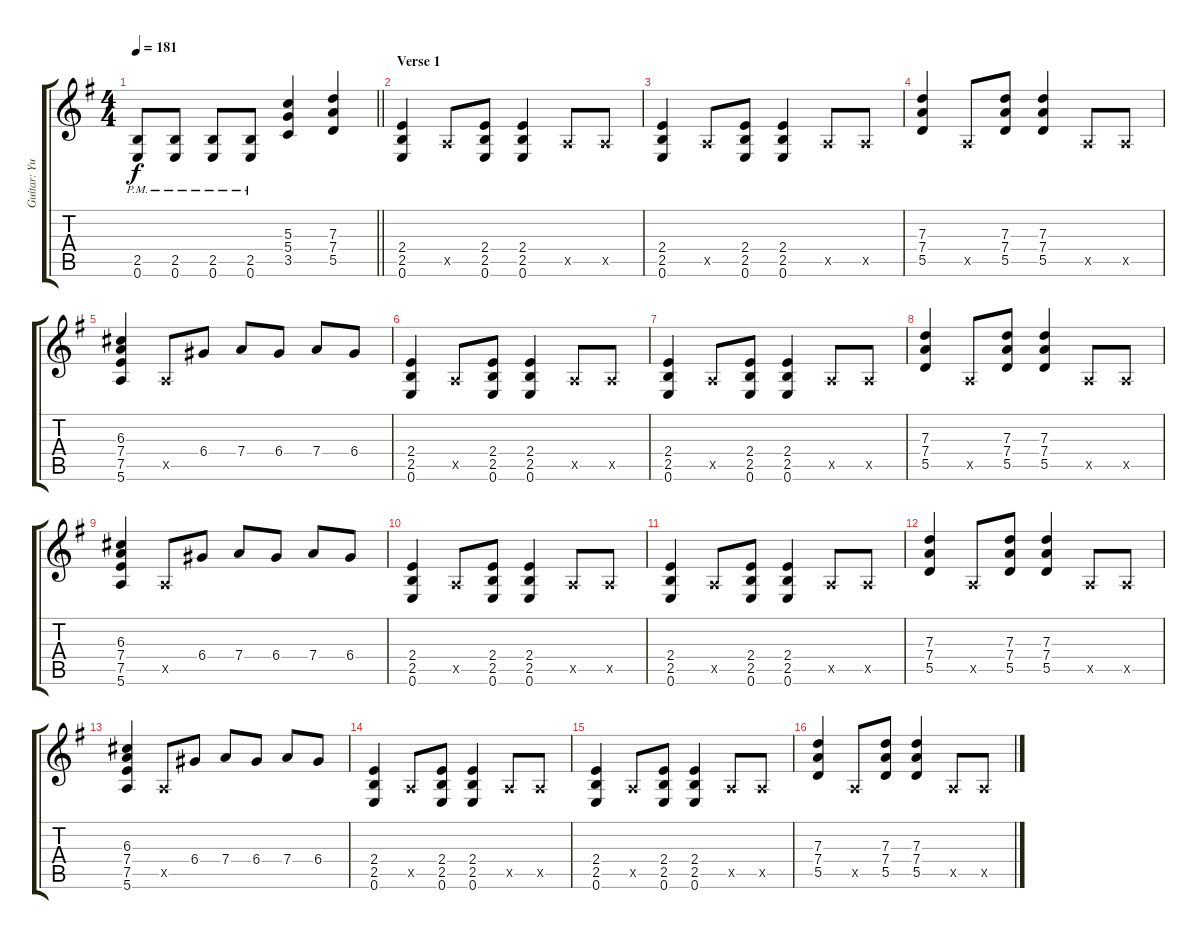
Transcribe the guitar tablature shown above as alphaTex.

\track ("Guitar: Yui Hirasawa" "Guitar: Yu") {instrument overdrivenguitar}
\staff {score tabs}
\tuning (E4 B3 G3 D3 A2 E2) {hide}
\ts (4 4)
\tempo 181
\clef g2
\barLineRight lightlight
\ks g
(2.5{pm} 0.6{pm}).8{dy f} (2.5{pm} 0.6{pm}).8 (2.5{pm} 0.6{pm}).8 (2.5{pm} 0.6{pm}).8 (5.3 5.4 3.5).4 (7.3 7.4 5.5).4 |
\section ("" "Verse 1")
(2.4 2.5 0.6).4 0.5{x}.8 (2.4 2.5 0.6).8 (2.4 2.5 0.6).4 0.5{x}.8 0.5{x}.8 |
(2.4 2.5 0.6).4 0.5{x}.8 (2.4 2.5 0.6).8 (2.4 2.5 0.6).4 0.5{x}.8 0.5{x}.8 |
(7.3 7.4 5.5).4 0.5{x}.8 (7.3 7.4 5.5).8 (7.3 7.4 5.5).4 0.5{x}.8 0.5{x}.8 |
(6.3 7.4 7.5 5.6).4 0.5{x}.8 6.4.8 7.4.8 6.4.8 7.4.8 6.4.8 |
(2.4 2.5 0.6).4 0.5{x}.8 (2.4 2.5 0.6).8 (2.4 2.5 0.6).4 0.5{x}.8 0.5{x}.8 |
(2.4 2.5 0.6).4 0.5{x}.8 (2.4 2.5 0.6).8 (2.4 2.5 0.6).4 0.5{x}.8 0.5{x}.8 |
(7.3 7.4 5.5).4 0.5{x}.8 (7.3 7.4 5.5).8 (7.3 7.4 5.5).4 0.5{x}.8 0.5{x}.8 |
(6.3 7.4 7.5 5.6).4 0.5{x}.8 6.4.8 7.4.8 6.4.8 7.4.8 6.4.8 |
(2.4 2.5 0.6).4 0.5{x}.8 (2.4 2.5 0.6).8 (2.4 2.5 0.6).4 0.5{x}.8 0.5{x}.8 |
(2.4 2.5 0.6).4 0.5{x}.8 (2.4 2.5 0.6).8 (2.4 2.5 0.6).4 0.5{x}.8 0.5{x}.8 |
(7.3 7.4 5.5).4 0.5{x}.8 (7.3 7.4 5.5).8 (7.3 7.4 5.5).4 0.5{x}.8 0.5{x}.8 |
(6.3 7.4 7.5 5.6).4 0.5{x}.8 6.4.8 7.4.8 6.4.8 7.4.8 6.4.8 |
(2.4 2.5 0.6).4 0.5{x}.8 (2.4 2.5 0.6).8 (2.4 2.5 0.6).4 0.5{x}.8 0.5{x}.8 |
(2.4 2.5 0.6).4 0.5{x}.8 (2.4 2.5 0.6).8 (2.4 2.5 0.6).4 0.5{x}.8 0.5{x}.8 |
(7.3 7.4 5.5).4 0.5{x}.8 (7.3 7.4 5.5).8 (7.3 7.4 5.5).4 0.5{x}.8 0.5{x}.8
